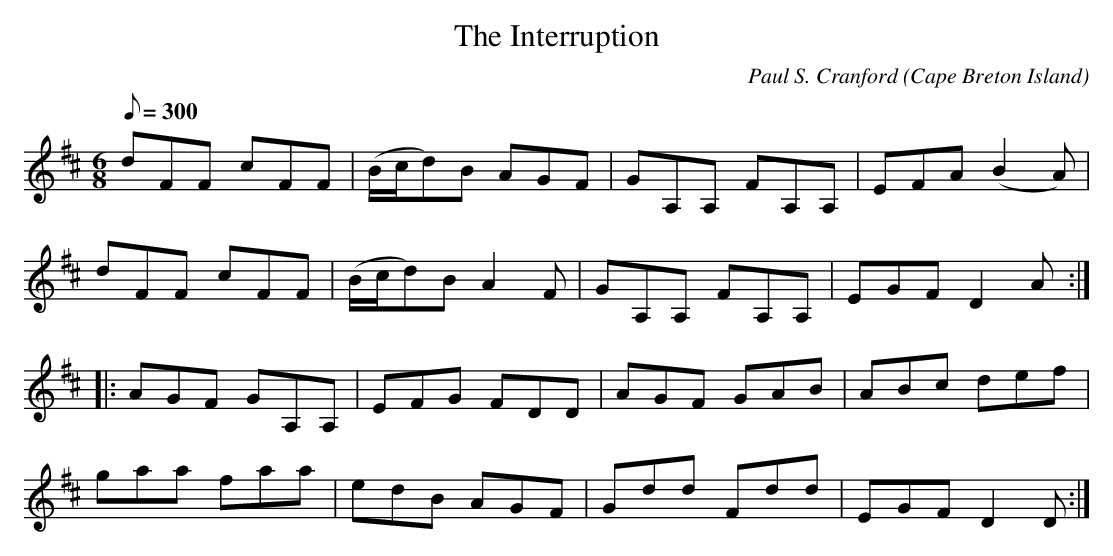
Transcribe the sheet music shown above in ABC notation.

X:1
T:The Interruption
C:Paul S. Cranford
O:Cape Breton Island
L:1/8
Q:300
M:6/8
K:D
dFF cFF|(B/c/d)B AGF|GA,A, FA,A,|EFA (B2 A)|
dFF cFF|(B/c/d)B A2 F|GA,A, FA,A,|EGF D2 A:|
|:AGF GA,A,|EFG FDD|AGF GAB|ABc def|
gaa faa|edB AGF|Gdd Fdd|EGF D2 D:|
